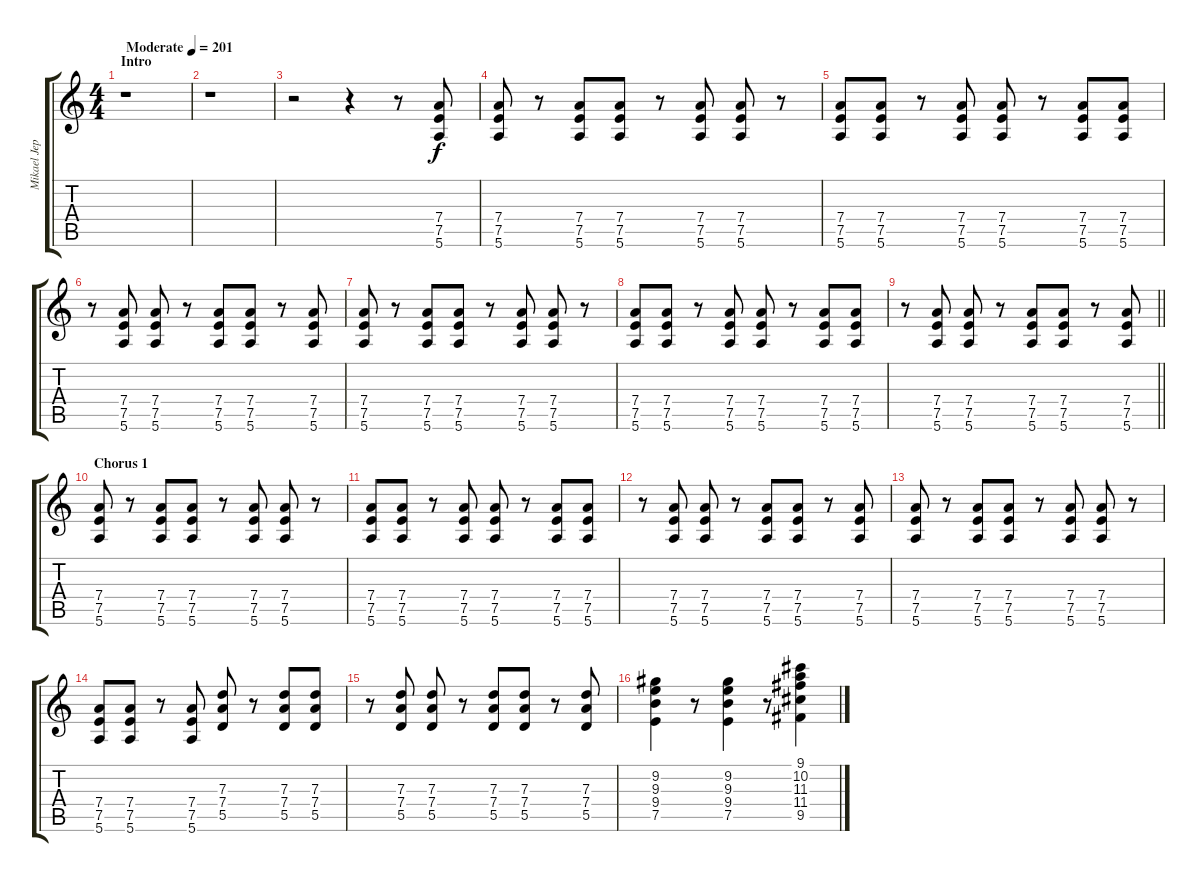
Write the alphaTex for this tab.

\track ("Mikael Jepson" "Mikael Jep") {instrument distortionguitar}
\staff {score tabs}
\tuning (E4 B3 G3 D3 A2 E2) {hide}
\ts (4 4)
\section ("" "Intro")
\tempo (201 "Moderate")
\clef g2
\ks c
r.1{dy f instrument distortionguitar} |
r.1 |
r.2 r.4 r.8 (7.4 7.5 5.6).8 |
(7.4 7.5 5.6).8 r.8 (7.4 7.5 5.6).8 (7.4 7.5 5.6).8 r.8 (7.4 7.5 5.6).8 (7.4 7.5 5.6).8 r.8 |
(7.4 7.5 5.6).8 (7.4 7.5 5.6).8 r.8 (7.4 7.5 5.6).8 (7.4 7.5 5.6).8 r.8 (7.4 7.5 5.6).8 (7.4 7.5 5.6).8 |
r.8 (7.4 7.5 5.6).8 (7.4 7.5 5.6).8 r.8 (7.4 7.5 5.6).8 (7.4 7.5 5.6).8 r.8 (7.4 7.5 5.6).8 |
(7.4 7.5 5.6).8 r.8 (7.4 7.5 5.6).8 (7.4 7.5 5.6).8 r.8 (7.4 7.5 5.6).8 (7.4 7.5 5.6).8 r.8 |
(7.4 7.5 5.6).8 (7.4 7.5 5.6).8 r.8 (7.4 7.5 5.6).8 (7.4 7.5 5.6).8 r.8 (7.4 7.5 5.6).8 (7.4 7.5 5.6).8 |
\barLineRight lightlight
r.8 (7.4 7.5 5.6).8 (7.4 7.5 5.6).8 r.8 (7.4 7.5 5.6).8 (7.4 7.5 5.6).8 r.8 (7.4 7.5 5.6).8 |
\section ("" "Chorus 1")
(7.4 7.5 5.6).8 r.8 (7.4 7.5 5.6).8 (7.4 7.5 5.6).8 r.8 (7.4 7.5 5.6).8 (7.4 7.5 5.6).8 r.8 |
(7.4 7.5 5.6).8 (7.4 7.5 5.6).8 r.8 (7.4 7.5 5.6).8 (7.4 7.5 5.6).8 r.8 (7.4 7.5 5.6).8 (7.4 7.5 5.6).8 |
r.8 (7.4 7.5 5.6).8 (7.4 7.5 5.6).8 r.8 (7.4 7.5 5.6).8 (7.4 7.5 5.6).8 r.8 (7.4 7.5 5.6).8 |
(7.4 7.5 5.6).8 r.8 (7.4 7.5 5.6).8 (7.4 7.5 5.6).8 r.8 (7.4 7.5 5.6).8 (7.4 7.5 5.6).8 r.8 |
(7.4 7.5 5.6).8 (7.4 7.5 5.6).8 r.8 (7.4 7.5 5.6).8 (7.3 7.4 5.5).8 r.8 (7.3 7.4 5.5).8 (7.3 7.4 5.5).8 |
r.8 (7.3 7.4 5.5).8 (7.3 7.4 5.5).8 r.8 (7.3 7.4 5.5).8 (7.3 7.4 5.5).8 r.8 (7.3 7.4 5.5).8 |
(9.2 9.3 9.4 7.5).4 r.8 (9.2 9.3 9.4 7.5).4 r.8 (9.1 10.2 11.3 11.4 9.5).4
